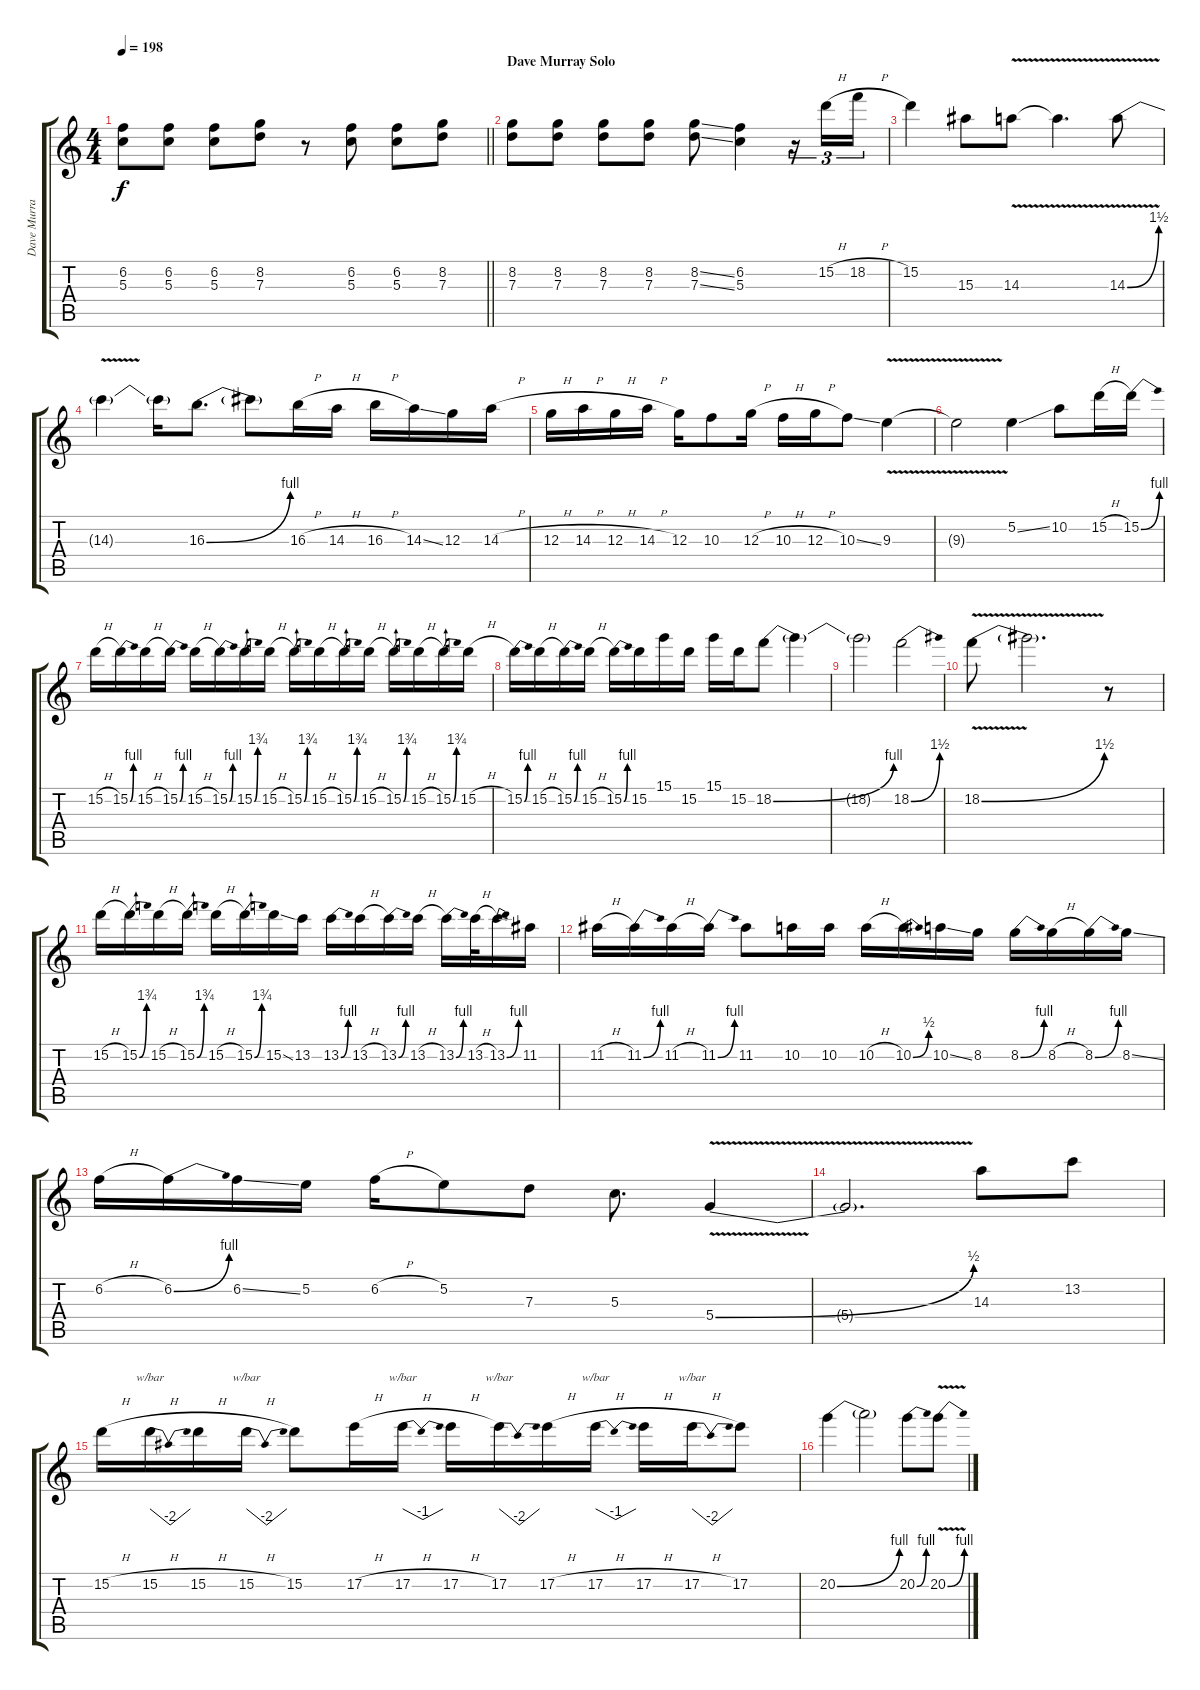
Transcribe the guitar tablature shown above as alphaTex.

\track ("Dave Murray" "Dave Murra") {instrument distortionguitar}
\staff {score tabs}
\tuning (E4 B3 G3 D3 A2 E2) {hide}
\ts (4 4)
\tempo 198
\clef g2
\barLineRight lightlight
\ks c
(6.2 5.3).8{dy f} (6.2 5.3).8 (6.2 5.3).8 (8.2 7.3).8 r.8 (6.2 5.3).8 (6.2 5.3).8 (8.2 7.3).8 |
\section ("" "Dave Murray Solo")
(8.2 7.3).8 (8.2 7.3).8 (8.2 7.3).8 (8.2 7.3).8 (8.2{ss} 7.3{ss}).8 (6.2 5.3).4 r.16{tu (3 2)} 15.2{h}.16{tu (3 2) volume 16 balance 16 instrument distortionguitar} 18.2{h}.16{tu (3 2)} |
15.2.4 15.3.8 14.3{v}.8 14.3{t}.4{d} 14.3{be (bend 0 0 60 6) v}.8 |
14.3{t}.4 14.3{t}.16 16.3{be (bend 0 0 60 4)}.8{d} 16.3{t}.8 16.3{h}.16 14.3{h}.16 16.3{h}.16 14.3{ss}.16 12.3.16 14.3{h}.16 |
12.3{h}.16 14.3{h}.16 12.3{h}.16 14.3{h}.16 12.3.16 10.3.8 12.3{h}.16 10.3{h}.16 12.3{h}.16 10.3{ss}.8 9.3{v}.4 |
9.3{t}.2 5.2{ss}.4 10.2.8 15.2{h}.16 15.2{be (bend 0 0 60 4)}.16 |
15.2{h}.16 15.2{be (bend 0 0 60 4)}.16 15.2{h}.16 15.2{be (bend 0 0 60 4)}.16 15.2{h}.16 15.2{be (bend 0 0 60 4)}.16 15.2{be (bend 0 0 60 7)}.16 15.2{h}.16 15.2{be (bend 0 0 60 7)}.16 15.2{h}.16 15.2{be (bend 0 0 60 7)}.16 15.2{h}.16 15.2{be (bend 0 0 60 7)}.16 15.2{h}.16 15.2{be (bend 0 0 60 7)}.16 15.2{h}.16 |
15.2{be (bend 0 0 60 4)}.16 15.2{h}.16 15.2{be (bend 0 0 60 4)}.16 15.2{h}.16 15.2{be (bend 0 0 60 4)}.16 15.2.16 15.1.16 15.2.16 15.1.16 15.2.16 18.2{be (bend 0 0 60 4)}.8 18.2{t}.4 |
18.2{t}.2 18.2{be (bend 0 0 60 6)}.2 |
18.2{be (bend 0 0 60 6) v}.8 18.2{t}.2{d} r.8 |
15.2{h}.16 15.2{be (bend 0 0 60 7)}.16 15.2{h}.16 15.2{be (bend 0 0 60 7)}.16 15.2{h}.16 15.2{be (bend 0 0 60 7)}.16 15.2{ss}.16 13.2.16 13.2{be (bend 0 0 60 4)}.16 13.2{h}.16 13.2{be (bend 0 0 60 4)}.16 13.2{h}.16 13.2{be (bend 0 0 60 4)}.16 13.2{h}.32 13.2{be (bend 0 0 60 4)}.16{d} 11.2.16 |
11.2{h}.16 11.2{be (bend 0 0 60 4)}.16 11.2{h}.16 11.2{be (bend 0 0 60 4)}.16 11.2.8 10.2.16 10.2.16 10.2{h}.16 10.2{be (bend 0 0 60 2)}.16 10.2{ss}.16 8.2.16 8.2{be (bend 0 0 60 4)}.16 8.2{h}.16 8.2{be (bend 0 0 60 4)}.16 8.2{ss}.16 |
6.2{h}.16 6.2{be (bend 0 0 60 4)}.16 6.2{ss}.16 5.2.16 6.2{h}.16 5.2.8 7.3.8 5.3.8{d} 5.4{be (bend 0 0 60 2) v}.4 |
5.4{t}.2{d} 14.3.8 13.2.8 |
15.2{h}.16 15.2{h}.16{tbe (dip default 0 0 30 -8 60 0)} 15.2{h}.16 15.2{h}.16{tbe (dip default 0 0 30 -8 60 0)} 15.2.8 17.2{h}.16 17.2{h}.16{tbe (dip default 0 0 30 -4 60 0)} 17.2{h}.16 17.2.16{tbe (dip default 0 0 30 -8 60 0)} 17.2{h}.16 17.2{h}.16{tbe (dip default 0 0 30 -4 60 0)} 17.2{h}.16 17.2{h}.16{tbe (dip default 0 0 30 -8 60 0)} 17.2.8 |
20.2{be (bend 0 0 60 4)}.4 20.2{t}.2 20.2{be (bend 0 0 60 4)}.8 20.2{be (bend 0 0 60 4) v}.8
